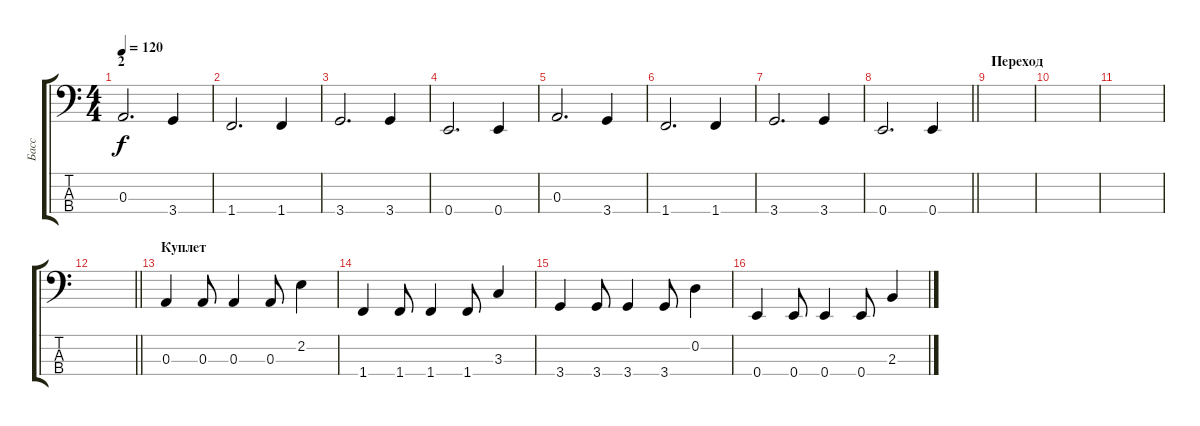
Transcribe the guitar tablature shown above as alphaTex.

\track ("Басс" "Басс") {instrument electricbassfinger}
\staff {score tabs}
\tuning (G2 D2 A1 E1) {hide}
\ts (4 4)
\section ("" "2")
\tempo 120
\clef f4
\ks c
0.3.2{d dy f} 3.4.4 |
1.4.2{d} 1.4.4 |
3.4.2{d} 3.4.4 |
0.4.2{d} 0.4.4 |
0.3.2{d} 3.4.4 |
1.4.2{d} 1.4.4 |
3.4.2{d} 3.4.4 |
\barLineRight lightlight
0.4.2{d} 0.4.4 |
\section ("" "Переход")
|
|
|
\barLineRight lightlight
|
\section ("" "Куплет")
0.3.4 0.3.8 0.3.4 0.3.8 2.2.4 |
1.4.4 1.4.8 1.4.4 1.4.8 3.3.4 |
3.4.4 3.4.8 3.4.4 3.4.8 0.2.4 |
0.4.4 0.4.8 0.4.4 0.4.8 2.3.4
